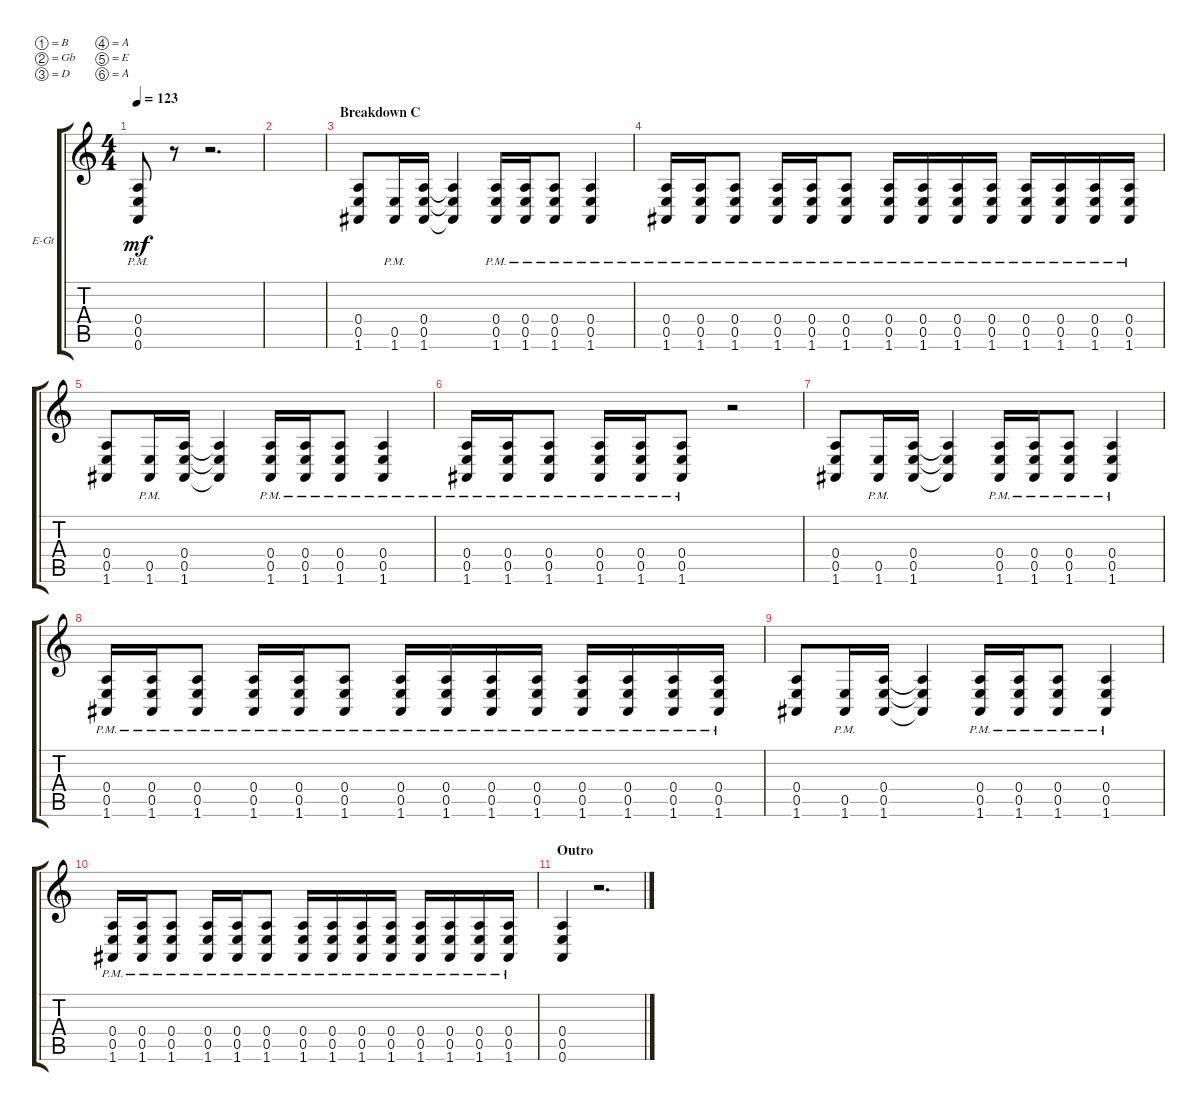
\bracketExtendMode groupsimilarinstruments
\firstSystemTrackNameOrientation horizontal
\otherSystemsTrackNameOrientation horizontal
\track ("Rhythm Guitar 2" "E-Gt") {instrument distortionguitar}
\staff {score tabs}
\tuning (B3 Gb3 D3 A2 E2 A1)
\ts (4 4)
\tempo 123
\clef g2
\ks aminor
(0.5{pm} 0.6{pm} 0.4{pm}).8{dy mf} r.8 r.2{d} |
|
\section ("" "Breakdown C")
(1.6 0.5 0.4).8 (1.6{pm} 0.5{pm}).16 (0.5 1.6 0.4).16 (1.6{t} 0.5{t} 0.4{t}).4 (1.6{pm} 0.5{pm} 0.4{pm}).16 (1.6{pm} 0.5{pm} 0.4{pm}).16 (1.6{pm} 0.5{pm} 0.4{pm}).8 (1.6{pm} 0.5{pm} 0.4{pm}).4 |
(1.6{pm} 0.5{pm} 0.4{pm}).16 (1.6{pm} 0.5{pm} 0.4{pm}).16 (1.6{pm} 0.5{pm} 0.4{pm}).8 (1.6{pm} 0.5{pm} 0.4{pm}).16 (1.6{pm} 0.5{pm} 0.4{pm}).16 (1.6{pm} 0.5{pm} 0.4{pm}).8 (1.6{pm} 0.5{pm} 0.4{pm}).16 (1.6{pm} 0.5{pm} 0.4{pm}).16 (1.6{pm} 0.5{pm} 0.4{pm}).16 (1.6{pm} 0.5{pm} 0.4{pm}).16 (1.6{pm} 0.5{pm} 0.4{pm}).16 (1.6{pm} 0.5{pm} 0.4{pm}).16 (1.6{pm} 0.5{pm} 0.4{pm}).16 (1.6{pm} 0.5{pm} 0.4{pm}).16 |
(1.6 0.5 0.4).8 (1.6{pm} 0.5{pm}).16 (0.5 1.6 0.4).16 (1.6{t} 0.5{t} 0.4{t}).4 (1.6{pm} 0.5{pm} 0.4{pm}).16 (1.6{pm} 0.5{pm} 0.4{pm}).16 (1.6{pm} 0.5{pm} 0.4{pm}).8 (1.6{pm} 0.5{pm} 0.4{pm}).4 |
(1.6{pm} 0.5{pm} 0.4{pm}).16 (1.6{pm} 0.5{pm} 0.4{pm}).16 (1.6{pm} 0.5{pm} 0.4{pm}).8 (1.6{pm} 0.5{pm} 0.4{pm}).16 (1.6{pm} 0.5{pm} 0.4{pm}).16 (1.6{pm} 0.5{pm} 0.4{pm}).8 r.2 |
(1.6 0.5 0.4).8 (1.6{pm} 0.5{pm}).16 (0.5 1.6 0.4).16 (1.6{t} 0.5{t} 0.4{t}).4 (1.6{pm} 0.5{pm} 0.4{pm}).16 (1.6{pm} 0.5{pm} 0.4{pm}).16 (1.6{pm} 0.5{pm} 0.4{pm}).8 (1.6{pm} 0.5{pm} 0.4{pm}).4 |
(1.6{pm} 0.5{pm} 0.4{pm}).16 (1.6{pm} 0.5{pm} 0.4{pm}).16 (1.6{pm} 0.5{pm} 0.4{pm}).8 (1.6{pm} 0.5{pm} 0.4{pm}).16 (1.6{pm} 0.5{pm} 0.4{pm}).16 (1.6{pm} 0.5{pm} 0.4{pm}).8 (1.6{pm} 0.5{pm} 0.4{pm}).16 (1.6{pm} 0.5{pm} 0.4{pm}).16 (1.6{pm} 0.5{pm} 0.4{pm}).16 (1.6{pm} 0.5{pm} 0.4{pm}).16 (1.6{pm} 0.5{pm} 0.4{pm}).16 (1.6{pm} 0.5{pm} 0.4{pm}).16 (1.6{pm} 0.5{pm} 0.4{pm}).16 (1.6{pm} 0.5{pm} 0.4{pm}).16 |
(1.6 0.5 0.4).8 (1.6{pm} 0.5{pm}).16 (0.5 1.6 0.4).16 (1.6{t} 0.5{t} 0.4{t}).4 (1.6{pm} 0.5{pm} 0.4{pm}).16 (1.6{pm} 0.5{pm} 0.4{pm}).16 (1.6{pm} 0.5{pm} 0.4{pm}).8 (1.6{pm} 0.5{pm} 0.4{pm}).4 |
(1.6{pm} 0.5{pm} 0.4{pm}).16 (1.6{pm} 0.5{pm} 0.4{pm}).16 (1.6{pm} 0.5{pm} 0.4{pm}).8 (1.6{pm} 0.5{pm} 0.4{pm}).16 (1.6{pm} 0.5{pm} 0.4{pm}).16 (1.6{pm} 0.5{pm} 0.4{pm}).8 (1.6{pm} 0.5{pm} 0.4{pm}).16 (1.6{pm} 0.5{pm} 0.4{pm}).16 (1.6{pm} 0.5{pm} 0.4{pm}).16 (1.6{pm} 0.5{pm} 0.4{pm}).16 (1.6{pm} 0.5{pm} 0.4{pm}).16 (1.6{pm} 0.5{pm} 0.4{pm}).16 (1.6{pm} 0.5{pm} 0.4{pm}).16 (1.6{pm} 0.5{pm} 0.4{pm}).16 |
\section ("" "Outro")
(0.4 0.5 0.6).4 r.2{d}
